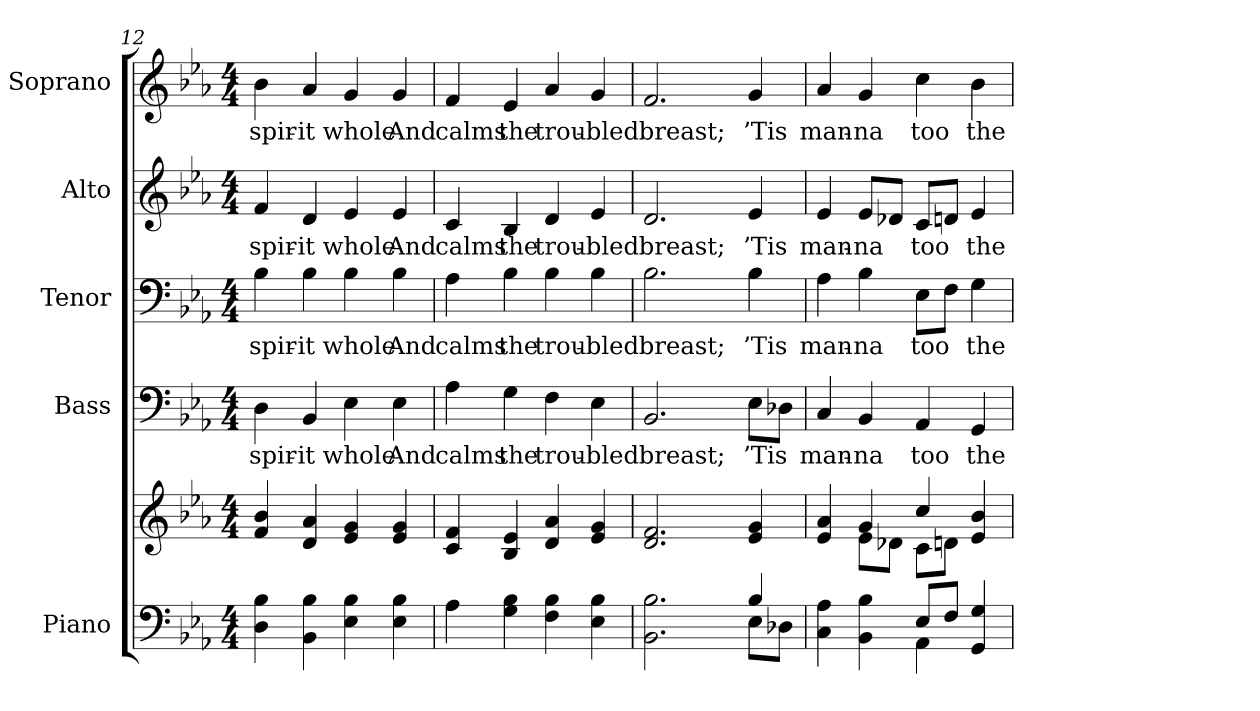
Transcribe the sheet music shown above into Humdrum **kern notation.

**kern	**kern	**kern	**text	**kern	**text	**kern	**text	**kern	**text
*part5	*part5	*part4	*part4	*part3	*part3	*part2	*part2	*part1	*part1
*staff6	*staff5	*staff4	*staff4	*staff3	*staff3	*staff2	*staff2	*staff1	*staff1
*I"Piano	*	*I"Bass	*	*I"Tenor	*	*I"Alto	*	*I"Soprano	*
*I'Pno.	*	*I'B.	*	*I'T.	*	*I'A.	*	*I'S.	*
!!LO:PB:g=z
*clefF4	*clefG2	*clefF4	*	*clefF4	*	*clefG2	*	*clefG2	*
*k[b-e-a-]	*k[b-e-a-]	*k[b-e-a-]	*	*k[b-e-a-]	*	*k[b-e-a-]	*	*k[b-e-a-]	*
*E-:	*E-:	*E-:	*	*E-:	*	*E-:	*	*E-:	*
*M4/4	*M4/4	*M4/4	*	*M4/4	*	*M4/4	*	*M4/4	*
=12	=12	=12	=12	=12	=12	=12	=12	=12	=12
!	!	!	!LO:LY:b:color=#000000	!	!	!	!	!	!
!	!	!	!	!	!LO:LY:b:color=#000000	!	!	!	!
!	!	!	!	!	!	!	!LO:LY:b:color=#000000	!	!
!	!	!	!	!	!	!	!	!	!LO:LY:b:color=#000000
4Di\ 4B-i	4fi/ 4b-i	4Di\	spir-	4B-i\	spir-	4fi/	spir-	4b-i\	spir-
!	!	!	!LO:LY:b:color=#000000	!	!	!	!	!	!
!	!	!	!	!	!LO:LY:b:color=#000000	!	!	!	!
!	!	!	!	!	!	!	!LO:LY:b:color=#000000	!	!
!	!	!	!	!	!	!	!	!	!LO:LY:b:color=#000000
4BB-i\ 4B-i	4di/ 4a-i	4BB-i/	-it	4B-i\	-it	4di/	-it	4a-i/	-it
!	!	!	!LO:LY:b:color=#000000	!	!	!	!	!	!
!	!	!	!	!	!LO:LY:b:color=#000000	!	!	!	!
!	!	!	!	!	!	!	!LO:LY:b:color=#000000	!	!
!	!	!	!	!	!	!	!	!	!LO:LY:b:color=#000000
4E-i\ 4B-i	4e-i/ 4gi	4E-i\	whole	4B-i\	whole	4e-i/	whole	4gi/	whole
!	!	!	!LO:LY:b:color=#000000	!	!	!	!	!	!
!	!	!	!	!	!LO:LY:b:color=#000000	!	!	!	!
!	!	!	!	!	!	!	!LO:LY:b:color=#000000	!	!
!	!	!	!	!	!	!	!	!	!LO:LY:b:color=#000000
4E-i\ 4B-i	4e-i/ 4gi	4E-i\	And	4B-i\	And	4e-i/	And	4gi/	And
=13	=13	=13	=13	=13	=13	=13	=13	=13	=13
!	!	!	!LO:LY:b:color=#000000	!	!	!	!	!	!
!	!	!	!	!	!LO:LY:b:color=#000000	!	!	!	!
!	!	!	!	!	!	!	!LO:LY:b:color=#000000	!	!
!	!	!	!	!	!	!	!	!	!LO:LY:b:color=#000000
4A-i\	4ci/ 4fi	4A-i\	calms	4A-i\	calms	4ci/	calms	4fi/	calms
!	!	!	!LO:LY:b:color=#000000	!	!	!	!	!	!
!	!	!	!	!	!LO:LY:b:color=#000000	!	!	!	!
!	!	!	!	!	!	!	!LO:LY:b:color=#000000	!	!
!	!	!	!	!	!	!	!	!	!LO:LY:b:color=#000000
4Gi\ 4B-i	4B-i/ 4e-i	4Gi\	the	4B-i\	the	4B-i/	the	4e-i/	the
!	!	!	!LO:LY:b:color=#000000	!	!	!	!	!	!
!	!	!	!	!	!LO:LY:b:color=#000000	!	!	!	!
!	!	!	!	!	!	!	!LO:LY:b:color=#000000	!	!
!	!	!	!	!	!	!	!	!	!LO:LY:b:color=#000000
4Fi\ 4B-i	4di/ 4a-i	4Fi\	trou-	4B-i\	trou-	4di/	trou-	4a-i/	trou-
!	!	!	!LO:LY:b:color=#000000	!	!	!	!	!	!
!	!	!	!	!	!LO:LY:b:color=#000000	!	!	!	!
!	!	!	!	!	!	!	!LO:LY:b:color=#000000	!	!
!	!	!	!	!	!	!	!	!	!LO:LY:b:color=#000000
4E-i\ 4B-i	4e-i/ 4gi	4E-i\	-bled	4B-i\	-bled	4e-i/	-bled	4gi/	-bled
!!LO:PB:g=z
=14	=14	=14	=14	=14	=14	=14	=14	=14	=14
*^	*	*	*	*	*	*	*	*	*
!	!	!	!	!LO:LY:b:color=#000000	!	!	!	!	!	!
!	!	!	!	!	!	!LO:LY:b:color=#000000	!	!	!	!
!	!	!	!	!	!	!	!	!LO:LY:b:color=#000000	!	!
!	!	!	!	!	!	!	!	!	!	!LO:LY:b:color=#000000
2.BB-i\ 2.B-i	2ryy	2.di/ 2.fi	2.BB-i/	breast;	2.B-i\	breast;	2.di/	breast;	2.fi/	breast;
.	4ryy	.	.	.	.	.	.	.	.	.
!	!	!	!	!LO:LY:b:color=#000000	!	!	!	!	!	!
!	!	!	!	!	!	!LO:LY:b:color=#000000	!	!	!	!
!	!	!	!	!	!	!	!	!LO:LY:b:color=#000000	!	!
!	!	!	!	!	!	!	!	!	!	!LO:LY:b:color=#000000
4B-i/	8E-i\L	4e-i/ 4gi	8E-i\L	’Tis	4B-i\	’Tis	4e-i/	’Tis	4gi/	’Tis
.	8D-Xi\J	.	8D-Xi\J	.	.	.	.	.	.	.
=15	=15	=15	=15	=15	=15	=15	=15	=15	=15	=15
*	*	*^	*	*	*	*	*	*	*	*
!	!	!	!	!	!LO:LY:b:color=#000000	!	!	!	!	!	!
!	!	!	!	!	!	!	!LO:LY:b:color=#000000	!	!	!	!
!	!	!	!	!	!	!	!	!	!LO:LY:b:color=#000000	!	!
!	!	!	!	!	!	!	!	!	!	!	!LO:LY:b:color=#000000
4Ci\ 4A-i	2ryy	4e-i/ 4a-i	4ryy	4Ci/	man-	4A-i\	man-	4e-i/	man-	4a-i/	man-
!	!	!	!	!	!LO:LY:b:color=#000000	!	!	!	!	!	!
!	!	!	!	!	!	!	!LO:LY:b:color=#000000	!	!	!	!
!	!	!	!	!	!	!	!	!	!LO:LY:b:color=#000000	!	!
!	!	!	!	!	!	!	!	!	!	!	!LO:LY:b:color=#000000
4BB-i\ 4B-i	.	4gi/	8e-i\L	4BB-i/	-na	4B-i\	-na	8e-i/L	-na	4gi/	-na
.	.	.	8d-Xi\J	.	.	.	.	8d-Xi/J	.	.	.
!	!	!	!	!	!LO:LY:b:color=#000000	!	!	!	!	!	!
!	!	!	!	!	!	!	!LO:LY:b:color=#000000	!	!	!	!
!	!	!	!	!	!	!	!	!	!LO:LY:b:color=#000000	!	!
!	!	!	!	!	!	!	!	!	!	!	!LO:LY:b:color=#000000
8E-i/L	4AA-i\	4cci/	8ci\L	4AA-i/	too	8E-i\L	too	8ci/L	too	4cci\	too
8Fi/J	.	.	8dni\J	.	.	8Fi\J	.	8dni/J	.	.	.
!	!	!	!	!	!LO:LY:b:color=#000000	!	!	!	!	!	!
!	!	!	!	!	!	!	!LO:LY:b:color=#000000	!	!	!	!
!	!	!	!	!	!	!	!	!	!LO:LY:b:color=#000000	!	!
!	!	!	!	!	!	!	!	!	!	!	!LO:LY:b:color=#000000
4GGi/ 4Gi	4ryy	4e-i/ 4b-i	4ryy	4GGi/	the	4Gi\	the	4e-i/	the	4b-i\	the
*v	*v	*	*	*	*	*	*	*	*	*	*
*	*v	*v	*	*	*	*	*	*	*	*
=	=	=	=	=	=	=	=	=	=
*-	*-	*-	*-	*-	*-	*-	*-	*-	*-
